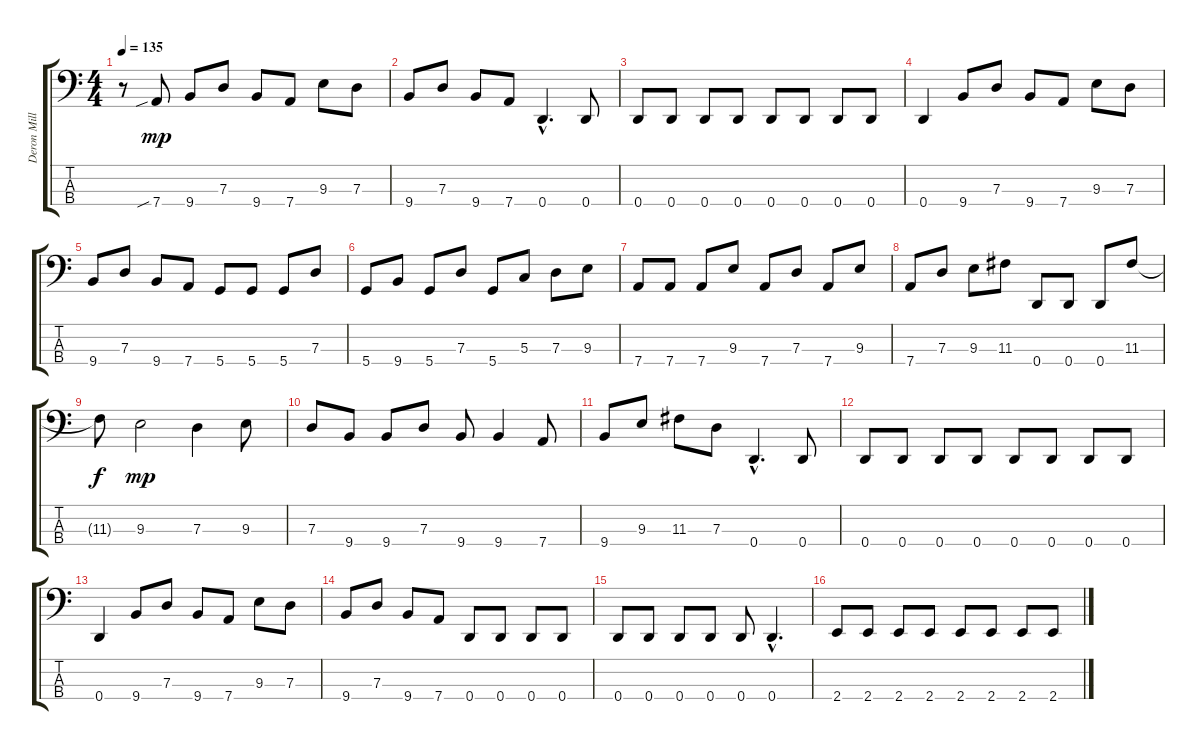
\track ("Deron Miller (Octave)" "Deron Mill") {instrument distortionguitar}
\staff {score tabs}
\tuning (F2 C2 G1 D1) {hide}
\ts (4 4)
\tempo 135
\clef f4
\ks c
r.8{dy mp instrument distortionguitar} 7.4{sib}.8 9.4.8 7.3.8 9.4.8 7.4.8 9.3.8 7.3.8 |
9.4.8 7.3.8 9.4.8 7.4.8 0.4{hac}.4{d} 0.4.8 |
0.4.8 0.4.8 0.4.8 0.4.8 0.4.8 0.4.8 0.4.8 0.4.8 |
0.4.4 9.4.8 7.3.8 9.4.8 7.4.8 9.3.8 7.3.8 |
9.4.8 7.3.8 9.4.8 7.4.8 5.4.8 5.4.8 5.4.8 7.3.8 |
5.4.8 9.4.8 5.4.8 7.3.8 5.4.8 5.3.8 7.3.8 9.3.8 |
7.4.8 7.4.8 7.4.8 9.3.8 7.4.8 7.3.8 7.4.8 9.3.8 |
7.4.8 7.3.8 9.3.8 11.3.8 0.4.8 0.4.8 0.4.8 11.3.8 |
11.3{t}.8{dy f} 9.3.2{dy mp} 7.3.4 9.3.8 |
7.3.8 9.4.8 9.4.8 7.3.8 9.4.8 9.4.4 7.4.8 |
9.4.8 9.3.8 11.3.8 7.3.8 0.4{hac}.4{d} 0.4.8 |
0.4.8 0.4.8 0.4.8 0.4.8 0.4.8 0.4.8 0.4.8 0.4.8 |
0.4.4 9.4.8 7.3.8 9.4.8 7.4.8 9.3.8 7.3.8 |
9.4.8 7.3.8 9.4.8 7.4.8 0.4.8 0.4.8 0.4.8 0.4.8 |
0.4.8 0.4.8 0.4.8 0.4.8 0.4.8 0.4{hac}.4{d} |
2.4.8 2.4.8 2.4.8 2.4.8 2.4.8 2.4.8 2.4.8 2.4.8
